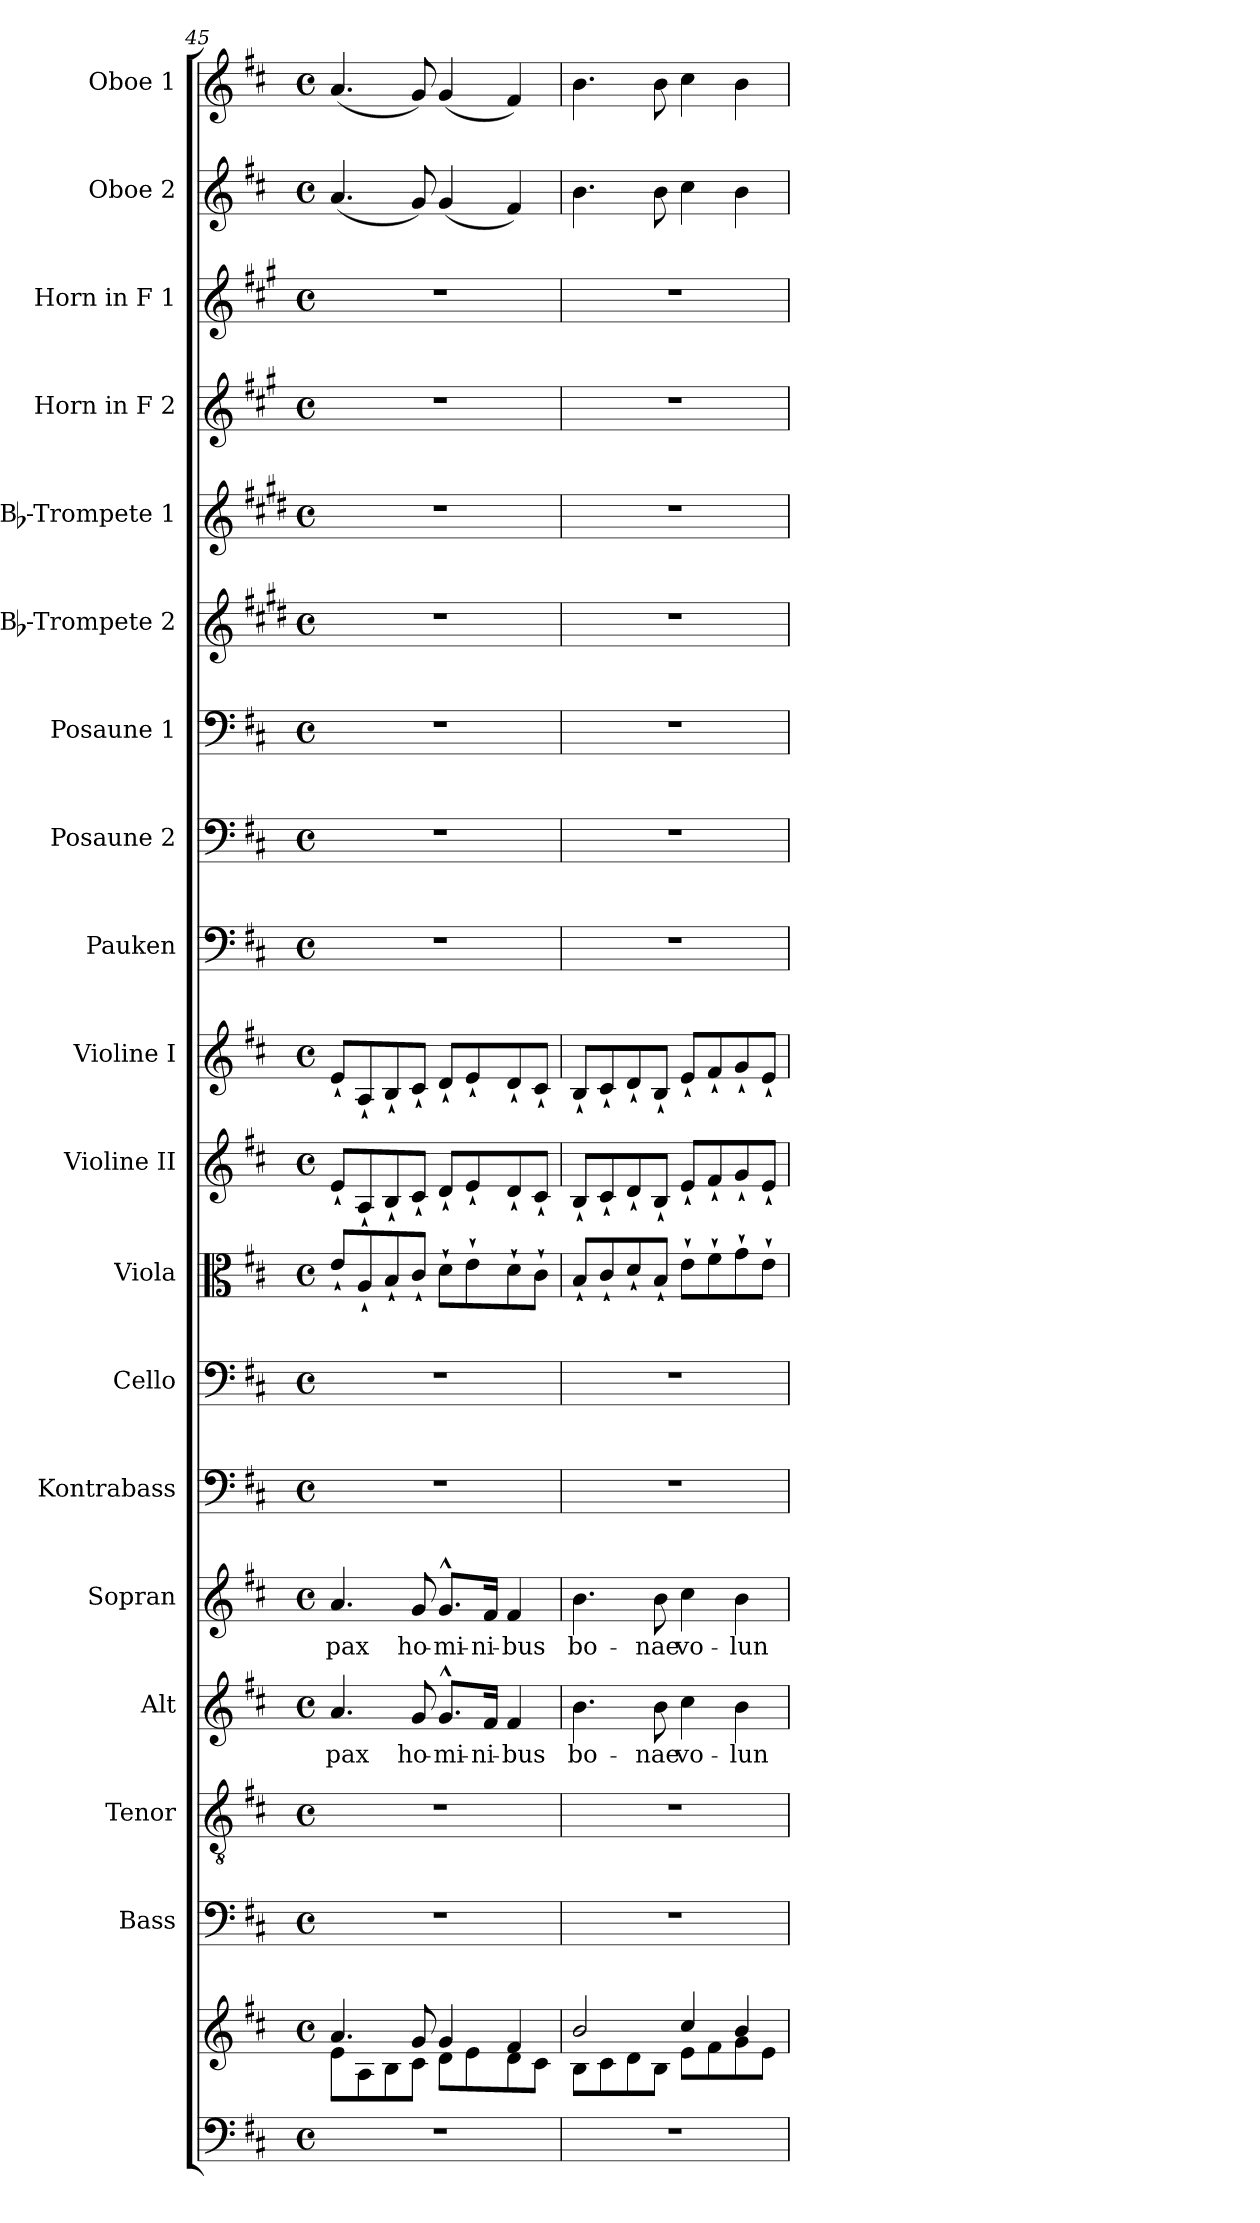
**kern	**kern	**kern	**kern	**kern	**text	**kern	**text	**kern	**kern	**kern	**kern	**kern	**kern	**kern	**kern	**kern	**kern	**kern	**kern	**kern	**kern
*part19	*part19	*part18	*part17	*part16	*part16	*part15	*part15	*part14	*part13	*part12	*part11	*part10	*part9	*part8	*part7	*part6	*part5	*part4	*part3	*part2	*part1
*staff20	*staff19	*staff18	*staff17	*staff16	*staff16	*staff15	*staff15	*staff14	*staff13	*staff12	*staff11	*staff10	*staff9	*staff8	*staff7	*staff6	*staff5	*staff4	*staff3	*staff2	*staff1
*	*	*I"Bass	*I"Tenor	*I"Alt	*	*I"Sopran	*	*I"Kontrabass	*I"Cello	*I"Viola	*I"Violine II	*I"Violine I	*I"Pauken	*I"Posaune 2	*I"Posaune 1	*I"Bb-Trompete 2	*I"Bb-Trompete 1	*I"Horn in F 2	*I"Horn in F 1	*I"Oboe 2	*I"Oboe 1
*	*	*I'B.	*I'T.	*I'A.	*	*I'S.	*	*I'Kb.	*	*I'Vla.	*I'Vl. II	*I'Vl. I	*I'Pk.	*I'Pos. 2	*I'Pos. 1	*I'Bb Trp. 2	*I'Bb Trp. 1	*	*	*I'Ob. 2	*I'Ob. 1
*clefF4	*clefG2	*clefF4	*clefGv2	*clefG2	*	*clefG2	*	*clefF4	*clefF4	*clefC3	*clefG2	*clefG2	*clefF4	*clefF4	*clefF4	*clefG2	*clefG2	*clefG2	*clefG2	*clefG2	*clefG2
*	*	*	*	*	*	*	*	*ITrd7c12	*	*	*	*	*	*	*	*ITrd1c2	*ITrd1c2	*ITrd4c7	*ITrd4c7	*	*
*k[f#c#]	*k[f#c#]	*k[f#c#]	*k[f#c#]	*k[f#c#]	*	*k[f#c#]	*	*k[f#c#]	*k[f#c#]	*k[f#c#]	*k[f#c#]	*k[f#c#]	*k[f#c#]	*k[f#c#]	*k[f#c#]	*k[f#c#]	*k[f#c#]	*k[f#c#]	*k[f#c#]	*k[f#c#]	*k[f#c#]
*D:	*D:	*D:	*D:	*D:	*	*D:	*	*D:	*D:	*D:	*D:	*D:	*D:	*D:	*D:	*D:	*D:	*D:	*D:	*D:	*D:
*M4/4	*M4/4	*M4/4	*M4/4	*M4/4	*	*M4/4	*	*M4/4	*M4/4	*M4/4	*M4/4	*M4/4	*M4/4	*M4/4	*M4/4	*M4/4	*M4/4	*M4/4	*M4/4	*M4/4	*M4/4
*met(c)	*met(c)	*met(c)	*met(c)	*met(c)	*	*met(c)	*	*met(c)	*met(c)	*met(c)	*met(c)	*met(c)	*met(c)	*met(c)	*met(c)	*met(c)	*met(c)	*met(c)	*met(c)	*met(c)	*met(c)
=45	=45	=45	=45	=45	=45	=45	=45	=45	=45	=45	=45	=45	=45	=45	=45	=45	=45	=45	=45	=45	=45
*	*^	*	*	*	*	*	*	*	*	*	*	*	*	*	*	*	*	*	*	*	*
!	!	!	!	!	!	!LO:LY:b	!	!LO:LY:b	!	!	!	!	!	!	!	!	!	!	!	!	!	!
1r	4.a/	8e\L	1r	1r	4.a/	pax	4.a/	pax	1r	1r	8e`</L	8e`</L	8e`</L	1r	1r	1r	1r	1r	1r	1r	(<4.a/	(<4.a/
.	.	8A\	.	.	.	.	.	.	.	.	8A`</	8A`</	8A`</	.	.	.	.	.	.	.	.	.
.	.	8B\	.	.	.	.	.	.	.	.	8B`</	8B`</	8B`</	.	.	.	.	.	.	.	.	.
!	!	!	!	!	!	!LO:LY:b	!	!LO:LY:b	!	!	!	!	!	!	!	!	!	!	!	!	!	!
.	8g/	8c#\J	.	.	8g/	ho-	8g/	ho-	.	.	8c#`</J	8c#`</J	8c#`</J	.	.	.	.	.	.	.	8g/)	8g/)
!	!	!	!	!	!	!LO:LY:b	!	!LO:LY:b	!	!	!	!	!	!	!	!	!	!	!	!	!	!
.	4g/	8d\L	.	.	8.g^^>/L	-mi-	8.g^^>/L	-mi-	.	.	8d`>\L	8d`</L	8d`</L	.	.	.	.	.	.	.	(<4g/	(<4g/
.	.	8e\	.	.	.	.	.	.	.	.	8e`>\	8e`</	8e`</	.	.	.	.	.	.	.	.	.
!	!	!	!	!	!	!LO:LY:b	!	!LO:LY:b	!	!	!	!	!	!	!	!	!	!	!	!	!	!
.	.	.	.	.	16f#/Jk	-ni-	16f#/Jk	-ni-	.	.	.	.	.	.	.	.	.	.	.	.	.	.
!	!	!	!	!	!	!LO:LY:b	!	!LO:LY:b	!	!	!	!	!	!	!	!	!	!	!	!	!	!
.	4f#/	8d\	.	.	4f#/	-bus	4f#/	-bus	.	.	8d`>\	8d`</	8d`</	.	.	.	.	.	.	.	4f#/)	4f#/)
.	.	8c#\J	.	.	.	.	.	.	.	.	8c#`>\J	8c#`</J	8c#`</J	.	.	.	.	.	.	.	.	.
=46	=46	=46	=46	=46	=46	=46	=46	=46	=46	=46	=46	=46	=46	=46	=46	=46	=46	=46	=46	=46	=46	=46
!	!	!	!	!	!	!LO:LY:b	!	!LO:LY:b	!	!	!	!	!	!	!	!	!	!	!	!	!	!
1r	2b/	8B\L	1r	1r	4.b\	bo-	4.b\	bo-	1r	1r	8B`</L	8B`</L	8B`</L	1r	1r	1r	1r	1r	1r	1r	4.b\	4.b\
.	.	8c#\	.	.	.	.	.	.	.	.	8c#`</	8c#`</	8c#`</	.	.	.	.	.	.	.	.	.
.	.	8d\	.	.	.	.	.	.	.	.	8d`</	8d`</	8d`</	.	.	.	.	.	.	.	.	.
!	!	!	!	!	!	!LO:LY:b	!	!LO:LY:b	!	!	!	!	!	!	!	!	!	!	!	!	!	!
.	.	8B\J	.	.	8b\	-nae	8b\	-nae	.	.	8B`</J	8B`</J	8B`</J	.	.	.	.	.	.	.	8b\	8b\
!	!	!	!	!	!	!LO:LY:b	!	!LO:LY:b	!	!	!	!	!	!	!	!	!	!	!	!	!	!
.	4cc#/	8e\L	.	.	4cc#\	vo-	4cc#\	vo-	.	.	8e`>\L	8e`</L	8e`</L	.	.	.	.	.	.	.	4cc#\	4cc#\
.	.	8f#\	.	.	.	.	.	.	.	.	8f#`>\	8f#`</	8f#`</	.	.	.	.	.	.	.	.	.
!	!	!	!	!	!	!LO:LY:b	!	!LO:LY:b	!	!	!	!	!	!	!	!	!	!	!	!	!	!
.	4b/	8g\	.	.	4b\	-lun-	4b\	-lun-	.	.	8g`>\	8g`</	8g`</	.	.	.	.	.	.	.	4b\	4b\
.	.	8e\J	.	.	.	.	.	.	.	.	8e`>\J	8e`</J	8e`</J	.	.	.	.	.	.	.	.	.
*	*v	*v	*	*	*	*	*	*	*	*	*	*	*	*	*	*	*	*	*	*	*	*
=	=	=	=	=	=	=	=	=	=	=	=	=	=	=	=	=	=	=	=	=	=
*-	*-	*-	*-	*-	*-	*-	*-	*-	*-	*-	*-	*-	*-	*-	*-	*-	*-	*-	*-	*-	*-
